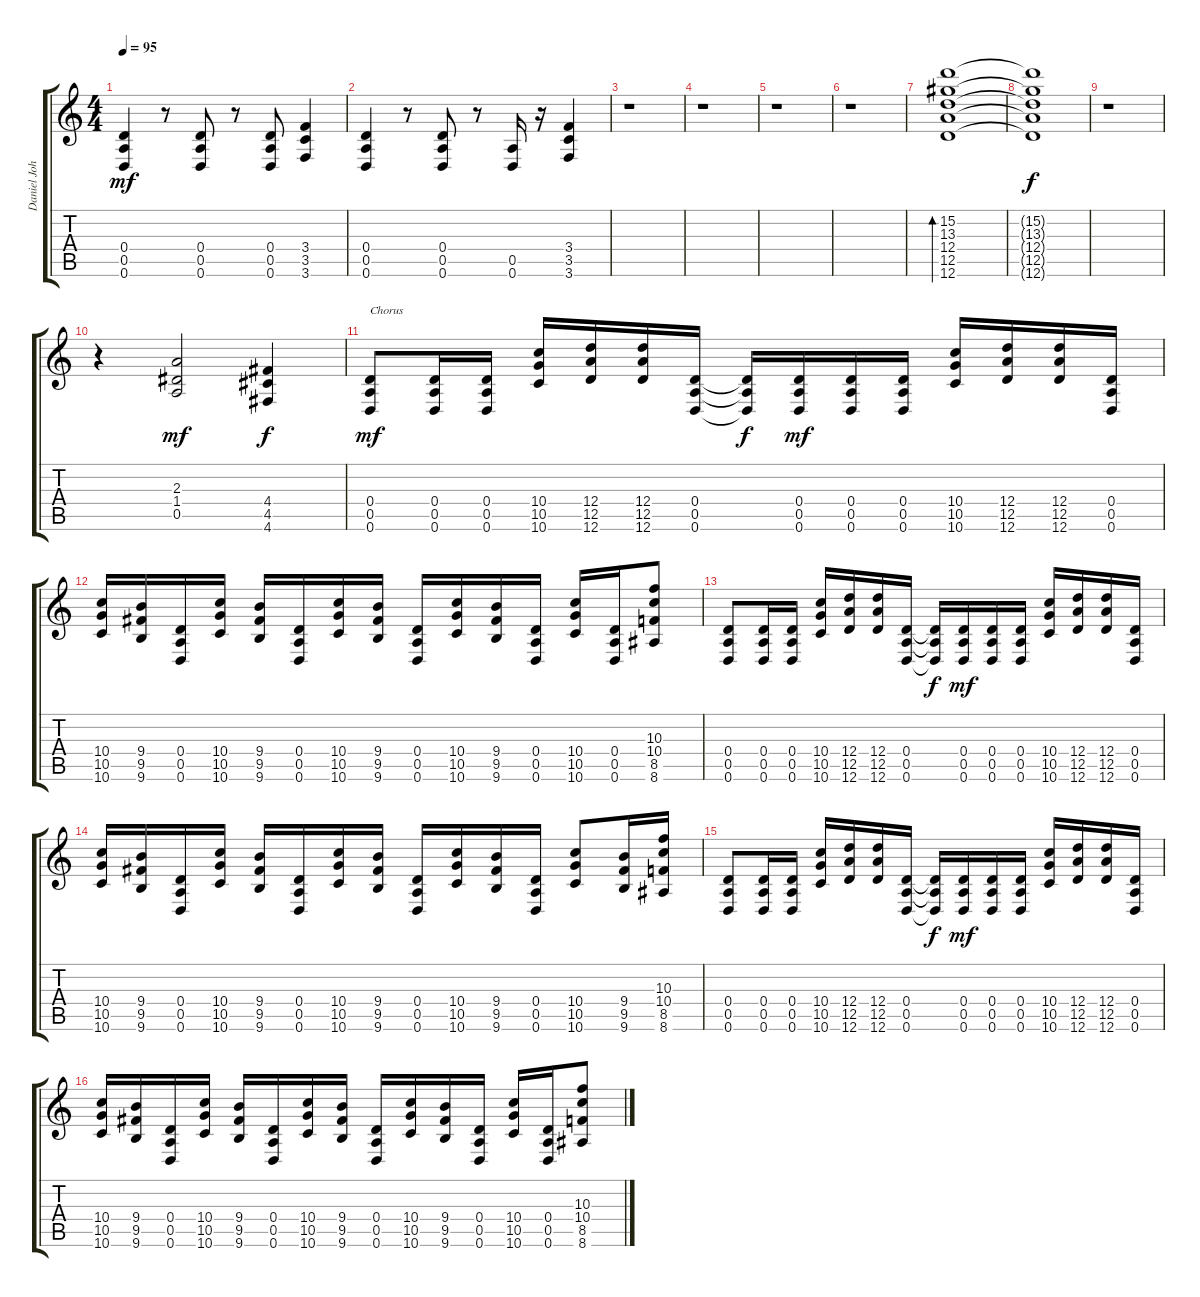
\track ("Daniel Johns Gtr1" "Daniel Joh") {instrument distortionguitar}
\staff {score tabs}
\tuning (E4 B3 G3 D3 A2 D2) {hide}
\ts (4 4)
\tempo 95
\clef g2
\ks c
(0.4 0.5 0.6).4{dy mf} r.8 (0.4 0.5 0.6).8 r.8 (0.4 0.5 0.6).8 (3.4 3.5 3.6).4 |
(0.4 0.5 0.6).4 r.8 (0.4 0.5 0.6).8 r.8 (0.5 0.6).16 r.16 (3.4 3.5 3.6).4 |
r.1 |
r.1 |
r.1 |
r.1 |
(15.2 13.3 12.4 12.5 12.6).1{bd 240 instrument electricguitarjazz} |
(15.2{t} 13.3{t} 12.4{t} 12.5{t} 12.6{t}).1{dy f} |
r.1 |
r.4 (2.3 1.4 0.5).2{dy mf instrument distortionguitar} (4.4 4.5 4.6).4{dy f} |
(0.4 0.5 0.6).8{txt "Chorus" dy mf} (0.4 0.5 0.6).16 (0.4 0.5 0.6).16 (10.4 10.5 10.6).16 (12.4 12.5 12.6).16 (12.4 12.5 12.6).16 (0.4 0.5 0.6).16 (0.4{t} 0.5{t} 0.6{t}).16{dy f} (0.4 0.5 0.6).16{dy mf} (0.4 0.5 0.6).16 (0.4 0.5 0.6).16 (10.4 10.5 10.6).16 (12.4 12.5 12.6).16 (12.4 12.5 12.6).16 (0.4 0.5 0.6).16 |
(10.4 10.5 10.6).16 (9.4 9.5 9.6).16 (0.4 0.5 0.6).16 (10.4 10.5 10.6).16 (9.4 9.5 9.6).16 (0.4 0.5 0.6).16 (10.4 10.5 10.6).16 (9.4 9.5 9.6).16 (0.4 0.5 0.6).16 (10.4 10.5 10.6).16 (9.4 9.5 9.6).16 (0.4 0.5 0.6).16 (10.4 10.5 10.6).16 (0.4 0.5 0.6).16 (10.3 10.4 8.5 8.6).8 |
(0.4 0.5 0.6).8 (0.4 0.5 0.6).16 (0.4 0.5 0.6).16 (10.4 10.5 10.6).16 (12.4 12.5 12.6).16 (12.4 12.5 12.6).16 (0.4 0.5 0.6).16 (0.4{t} 0.5{t} 0.6{t}).16{dy f} (0.4 0.5 0.6).16{dy mf} (0.4 0.5 0.6).16 (0.4 0.5 0.6).16 (10.4 10.5 10.6).16 (12.4 12.5 12.6).16 (12.4 12.5 12.6).16 (0.4 0.5 0.6).16 |
(10.4 10.5 10.6).16 (9.4 9.5 9.6).16 (0.4 0.5 0.6).16 (10.4 10.5 10.6).16 (9.4 9.5 9.6).16 (0.4 0.5 0.6).16 (10.4 10.5 10.6).16 (9.4 9.5 9.6).16 (0.4 0.5 0.6).16 (10.4 10.5 10.6).16 (9.4 9.5 9.6).16 (0.4 0.5 0.6).16 (10.4 10.5 10.6).8 (9.4 9.5 9.6).16 (10.3 10.4 8.5 8.6).16 |
(0.4 0.5 0.6).8 (0.4 0.5 0.6).16 (0.4 0.5 0.6).16 (10.4 10.5 10.6).16 (12.4 12.5 12.6).16 (12.4 12.5 12.6).16 (0.4 0.5 0.6).16 (0.4{t} 0.5{t} 0.6{t}).16{dy f} (0.4 0.5 0.6).16{dy mf} (0.4 0.5 0.6).16 (0.4 0.5 0.6).16 (10.4 10.5 10.6).16 (12.4 12.5 12.6).16 (12.4 12.5 12.6).16 (0.4 0.5 0.6).16 |
(10.4 10.5 10.6).16 (9.4 9.5 9.6).16 (0.4 0.5 0.6).16 (10.4 10.5 10.6).16 (9.4 9.5 9.6).16 (0.4 0.5 0.6).16 (10.4 10.5 10.6).16 (9.4 9.5 9.6).16 (0.4 0.5 0.6).16 (10.4 10.5 10.6).16 (9.4 9.5 9.6).16 (0.4 0.5 0.6).16 (10.4 10.5 10.6).16 (0.4 0.5 0.6).16 (10.3 10.4 8.5 8.6).8
